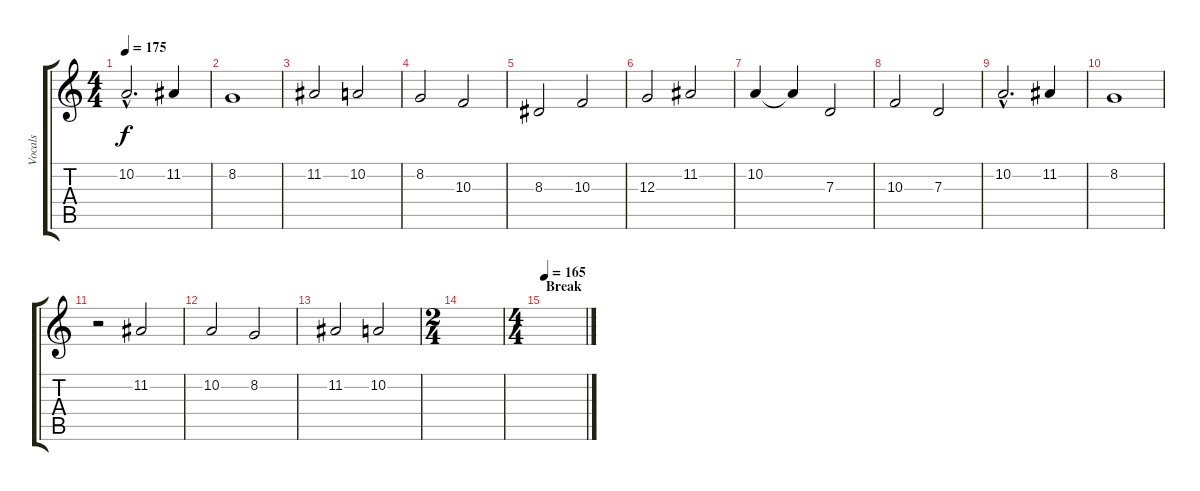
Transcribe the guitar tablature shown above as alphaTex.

\track ("Vocals" "Vocals") {instrument lead6voice}
\staff {score tabs}
\tuning (E4 B3 G3 D3 A2 E2) {hide}
\ts (4 4)
\tempo 175
\clef g2
\ks c
10.2{hac}.2{d dy f} 11.2.4 |
8.2.1 |
11.2.2 10.2.2 |
8.2.2 10.3.2 |
8.3.2 10.3.2 |
12.3.2 11.2.2 |
10.2.4 10.2{t}.4 7.3.2 |
10.3.2 7.3.2 |
10.2{hac}.2{d} 11.2.4 |
8.2.1 |
r.2 11.2.2 |
10.2.2 8.2.2 |
11.2.2 10.2.2 |
\ts (2 4)
|
\ts (4 4)
\section ("" "Break")
\tempo 165
